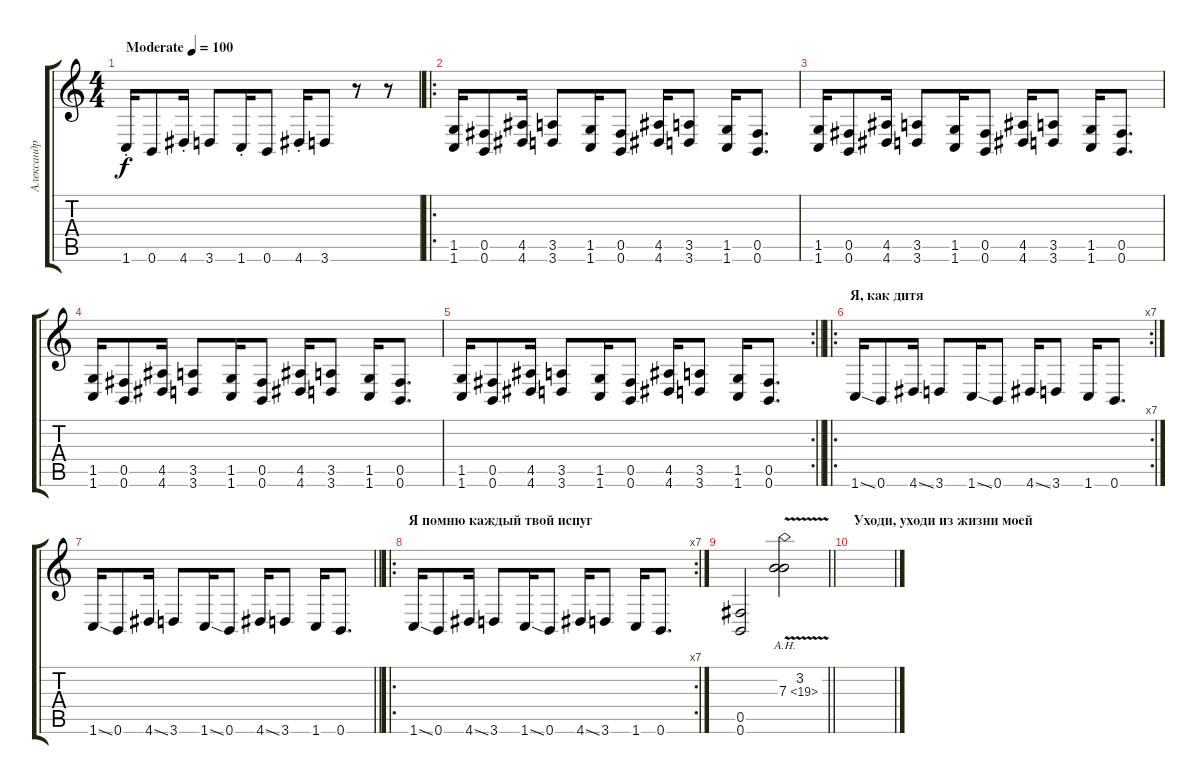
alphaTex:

\track ("Александр \"Саве\" Савин" "Александр ") {instrument distortionguitar}
\staff {score tabs}
\tuning (Db4 Ab3 E3 B2 Gb2 B1) {hide}
\ts (4 4)
\tempo (100 "Moderate")
\clef g2
\ks c
1.6{st}.16{dy f balance 0 instrument distortionguitar} 0.6.8 4.6{st}.16{balance 16} 3.6.8 1.6{st}.16{balance 0} 0.6.8 4.6{st}.16{balance 16} 3.6.8 r.8 r.8 |
\ro
(1.5 1.6).16{balance 8} (0.5 0.6).8 (4.5 4.6).16 (3.5 3.6).8 (1.5 1.6).16 (0.5 0.6).8 (4.5 4.6).16 (3.5 3.6).8 (1.5 1.6).16 (0.5 0.6).8{d} |
(1.5 1.6).16 (0.5 0.6).8 (4.5 4.6).16 (3.5 3.6).8 (1.5 1.6).16 (0.5 0.6).8 (4.5 4.6).16 (3.5 3.6).8 (1.5 1.6).16 (0.5 0.6).8{d} |
(1.5 1.6).16 (0.5 0.6).8 (4.5 4.6).16 (3.5 3.6).8 (1.5 1.6).16 (0.5 0.6).8 (4.5 4.6).16 (3.5 3.6).8 (1.5 1.6).16 (0.5 0.6).8{d} |
\rc 2
\barLineRight lightlight
(1.5 1.6).16 (0.5 0.6).8 (4.5 4.6).16 (3.5 3.6).8 (1.5 1.6).16 (0.5 0.6).8 (4.5 4.6).16 (3.5 3.6).8 (1.5 1.6).16 (0.5 0.6).8{d} |
\ro
\rc 7
\section ("" "Я, как дитя")
1.6{ss}.16 0.6.8 4.6{ss}.16 3.6.8 1.6{ss}.16 0.6.8 4.6{ss}.16 3.6.8 1.6.16 0.6.8{d} |
\barLineRight lightlight
1.6{ss}.16 0.6.8 4.6{ss}.16 3.6.8 1.6{ss}.16 0.6.8 4.6{ss}.16 3.6.8 1.6.16 0.6.8{d} |
\ro
\rc 7
\section ("" "Я помню каждый твой испуг")
1.6{ss}.16 0.6.8 4.6{ss}.16 3.6.8 1.6{ss}.16 0.6.8 4.6{ss}.16 3.6.8 1.6.16 0.6.8{d} |
\barLineRight lightlight
(0.5 0.6).2 (3.2{v} 7.3{ah 12 v}).2 |
\section ("" "Уходи, уходи из жизни моей")
